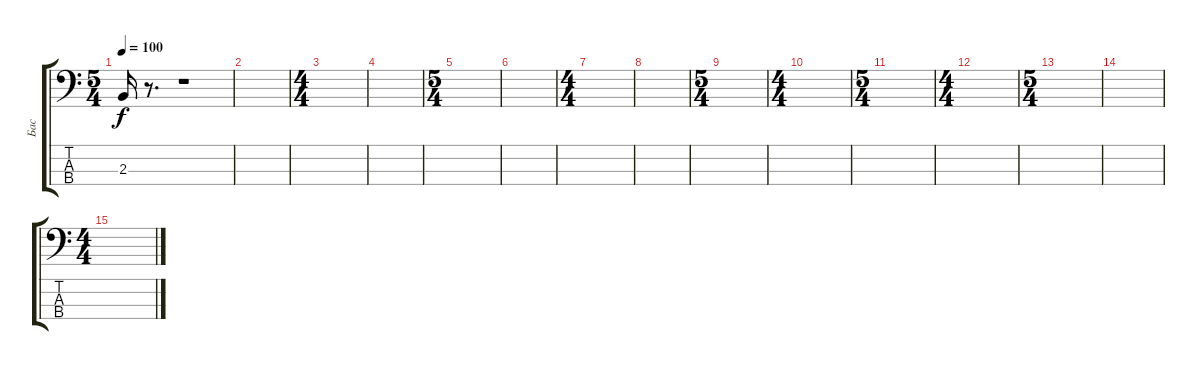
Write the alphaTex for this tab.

\track ("Бас" "Бас") {instrument acousticguitarsteel}
\staff {score tabs}
\tuning (G2 D2 A1 E1) {hide}
\ts (5 4)
\tempo 100
\clef f4
\ks c
2.3.16{dy f} r.8{d} r.1 |
|
\ts (4 4)
|
|
\ts (5 4)
|
|
\ts (4 4)
|
|
\ts (5 4)
|
\ts (4 4)
|
\ts (5 4)
|
\ts (4 4)
|
\ts (5 4)
|
|
\ts (4 4)
